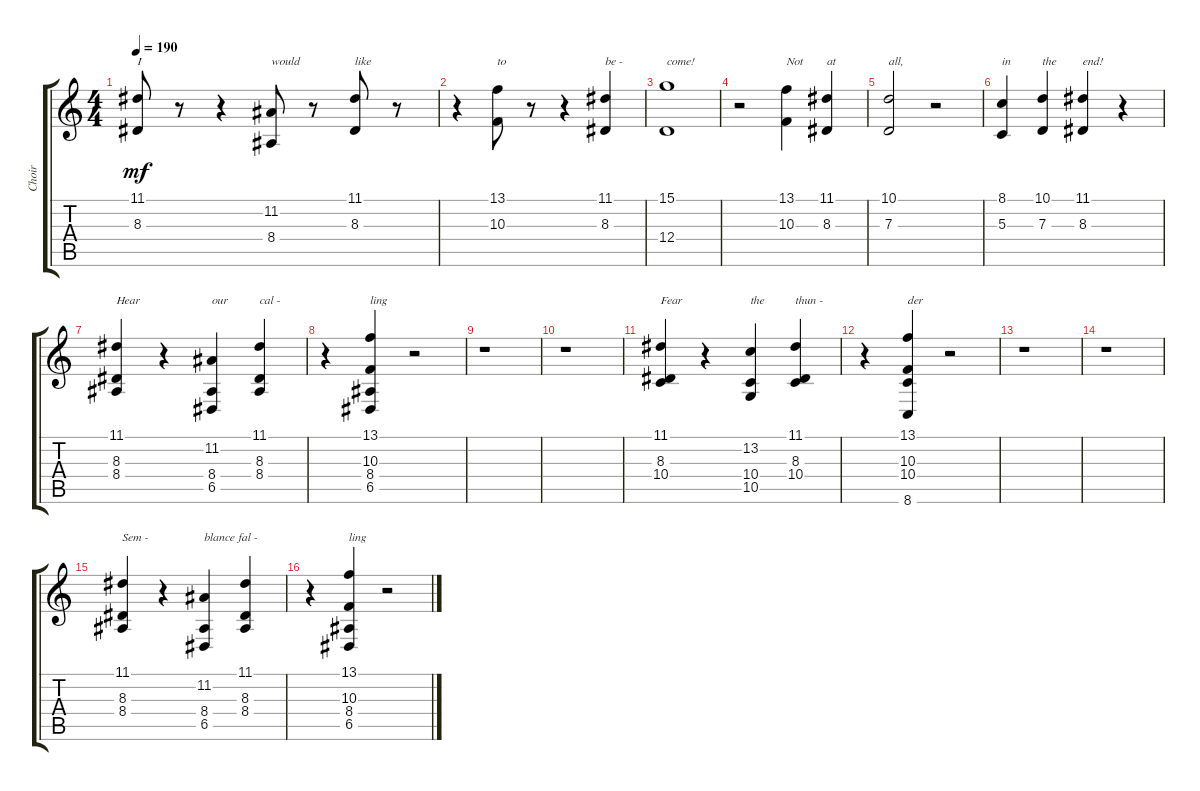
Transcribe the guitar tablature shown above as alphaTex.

\track ("Choir" "Choir") {instrument choiraahs}
\staff {score tabs}
\tuning (E4 B3 G3 D3 A2 E2) {hide}
\ts (4 4)
\tempo 190
\clef g2
\ks c
(11.1 8.3).8{txt "I" dy mf} r.8 r.4 (11.2 8.4).8{txt "would"} r.8 (11.1 8.3).8{txt "like"} r.8 |
r.4 (13.1 10.3).8{txt "to"} r.8 r.4 (11.1 8.3).4{txt "be -"} |
(15.1 12.4).1{txt "come!"} |
r.2 (13.1 10.3).4{txt "Not"} (11.1 8.3).4{txt "at"} |
(10.1 7.3).2{txt "all,"} r.2 |
(8.1 5.3).4{txt "in "} (10.1 7.3).4{txt "the"} (11.1 8.3).4{txt "end!"} r.4 |
(11.1 8.3 8.4).4{txt "Hear" balance 4} r.4 (11.2 8.4 6.5).4{txt "our"} (11.1 8.3 8.4).4{txt "cal -"} |
r.4 (13.1 10.3 8.4 6.5).4{txt "ling"} r.2 |
r.1 |
r.1 |
(11.1 8.3 10.4).4{txt "Fear"} r.4 (13.2 10.4 10.5).4{txt "the"} (11.1 8.3 10.4).4{txt "thun -"} |
r.4 (13.1 10.3 10.4 8.6).4{txt "der"} r.2 |
r.1 |
r.1 |
(11.1 8.3 8.4).4{txt "Sem -"} r.4 (11.2 8.4 6.5).4{txt "blance fal -"} (11.1 8.3 8.4).4 |
r.4 (13.1 10.3 8.4 6.5).4{txt "ling"} r.2
